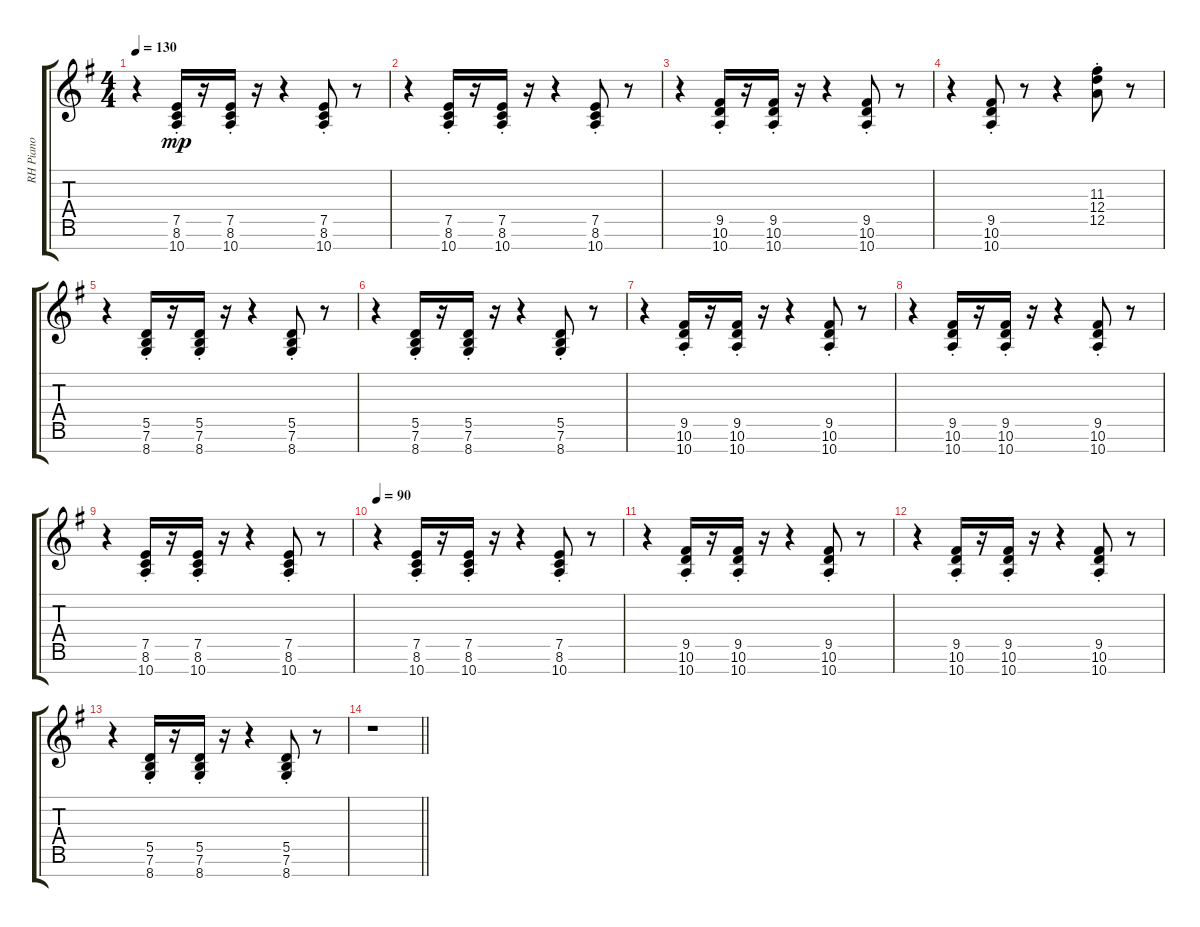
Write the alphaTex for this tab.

\track ("RH Piano" "RH Piano") {instrument acousticgrandpiano}
\staff {score tabs}
\tuning (E5 B4 G4 D4 A3 E3 B2) {hide}
\ts (4 4)
\tempo 130
\clef g2
\ks g
r.4{dy mp} (7.5{st} 8.6{st} 10.7{st}).16 r.16 (7.5{st} 8.6{st} 10.7{st}).16 r.16 r.4 (7.5{st} 8.6{st} 10.7{st}).8 r.8 |
r.4 (7.5{st} 8.6{st} 10.7{st}).16 r.16 (7.5{st} 8.6{st} 10.7{st}).16 r.16 r.4 (7.5{st} 8.6{st} 10.7{st}).8 r.8 |
r.4 (9.5{st} 10.6{st} 10.7{st}).16 r.16 (9.5{st} 10.6{st} 10.7{st}).16 r.16 r.4 (9.5{st} 10.6{st} 10.7{st}).8 r.8 |
r.4 (9.5{st} 10.6{st} 10.7{st}).8 r.8 r.4 (11.3{st} 12.4{st} 12.5{st}).8 r.8 |
r.4 (5.5{st} 7.6{st} 8.7{st}).16 r.16 (5.5{st} 7.6{st} 8.7{st}).16 r.16 r.4 (5.5{st} 7.6{st} 8.7{st}).8 r.8 |
r.4 (5.5{st} 7.6{st} 8.7{st}).16 r.16 (5.5{st} 7.6{st} 8.7{st}).16 r.16 r.4 (5.5{st} 7.6{st} 8.7{st}).8 r.8 |
r.4 (9.5{st} 10.6{st} 10.7{st}).16 r.16 (9.5{st} 10.6{st} 10.7{st}).16 r.16 r.4 (9.5{st} 10.6{st} 10.7{st}).8 r.8 |
r.4 (9.5{st} 10.6{st} 10.7{st}).16 r.16 (9.5{st} 10.6{st} 10.7{st}).16 r.16 r.4 (9.5{st} 10.6{st} 10.7{st}).8 r.8 |
r.4 (7.5{st} 8.6{st} 10.7{st}).16 r.16 (7.5{st} 8.6{st} 10.7{st}).16 r.16 r.4 (7.5{st} 8.6{st} 10.7{st}).8 r.8 |
\tempo 90
r.4 (7.5{st} 8.6{st} 10.7{st}).16 r.16 (7.5{st} 8.6{st} 10.7{st}).16 r.16 r.4 (7.5{st} 8.6{st} 10.7{st}).8 r.8 |
r.4 (9.5{st} 10.6{st} 10.7{st}).16 r.16 (9.5{st} 10.6{st} 10.7{st}).16 r.16 r.4 (9.5{st} 10.6{st} 10.7{st}).8 r.8 |
r.4 (9.5{st} 10.6{st} 10.7{st}).16 r.16 (9.5{st} 10.6{st} 10.7{st}).16 r.16 r.4 (9.5{st} 10.6{st} 10.7{st}).8 r.8 |
r.4 (5.5{st} 7.6{st} 8.7{st}).16 r.16 (5.5{st} 7.6{st} 8.7{st}).16 r.16 r.4 (5.5{st} 7.6{st} 8.7{st}).8 r.8 |
\barLineRight lightlight
r.1
